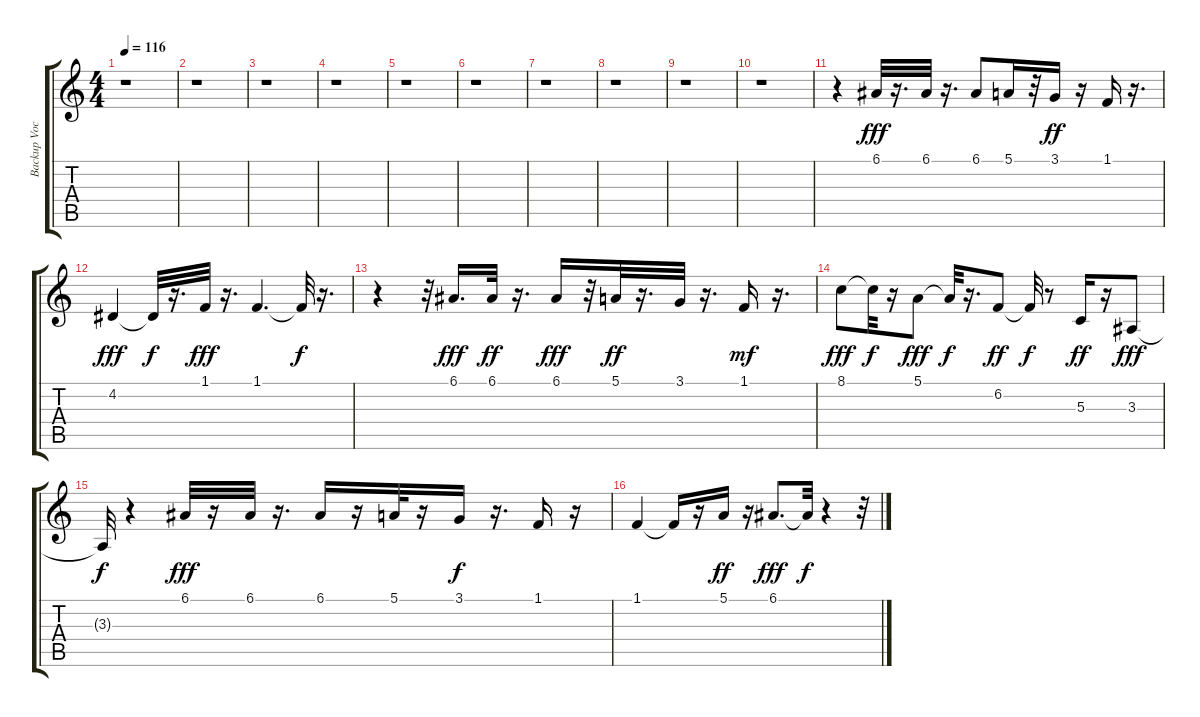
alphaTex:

\track ("Backup Vocals" "Backup Voc") {instrument lead1square}
\staff {score tabs}
\tuning (E4 B3 G3 D3 A2 E2) {hide}
\ts (4 4)
\tempo 116
\clef g2
\ks c
r.1{dy fff} |
r.1 |
r.1 |
r.1 |
r.1 |
r.1 |
r.1 |
r.1 |
r.1 |
r.1 |
r.4 6.1.32 r.16{d} 6.1.32 r.16{d} 6.1.8 5.1.16 r.32 3.1.16{dy ff} r.16 1.1.16 r.16{d} |
4.2.4{dy fff} 4.2{t}.32{dy f} r.16{d} 1.1.32{dy fff} r.16{d} 1.1.4{d} 1.1{t}.32{dy f} r.16{d} |
r.4 r.32 6.1.16{d dy fff} 6.1.32{dy ff} r.16{d} 6.1.16{dy fff} r.32 5.1.32{dy ff} r.16{d} 3.1.32 r.16{d} 1.1.16{dy mf} r.16{d} |
8.1.8{dy fff} 8.1{t}.32{dy f} r.16 5.1.8{dy fff} 5.1{t}.32{dy f} r.16{d} 6.2.8{dy ff} 6.2{t}.32{dy f} r.8 5.3.16{dy ff} r.16 3.3.8{dy fff} |
3.3{t}.32{dy f} r.4 6.1.32{dy fff} r.16 6.1.32 r.16{d} 6.1.16 r.16 5.1.32 r.16 3.1.16{dy f} r.16{d} 1.1.16 r.16 |
1.1.4 1.1{t}.16 r.16 5.1.16{dy ff} r.16 6.1.8{d dy fff} 6.1{t}.32{dy f} r.4 r.32
